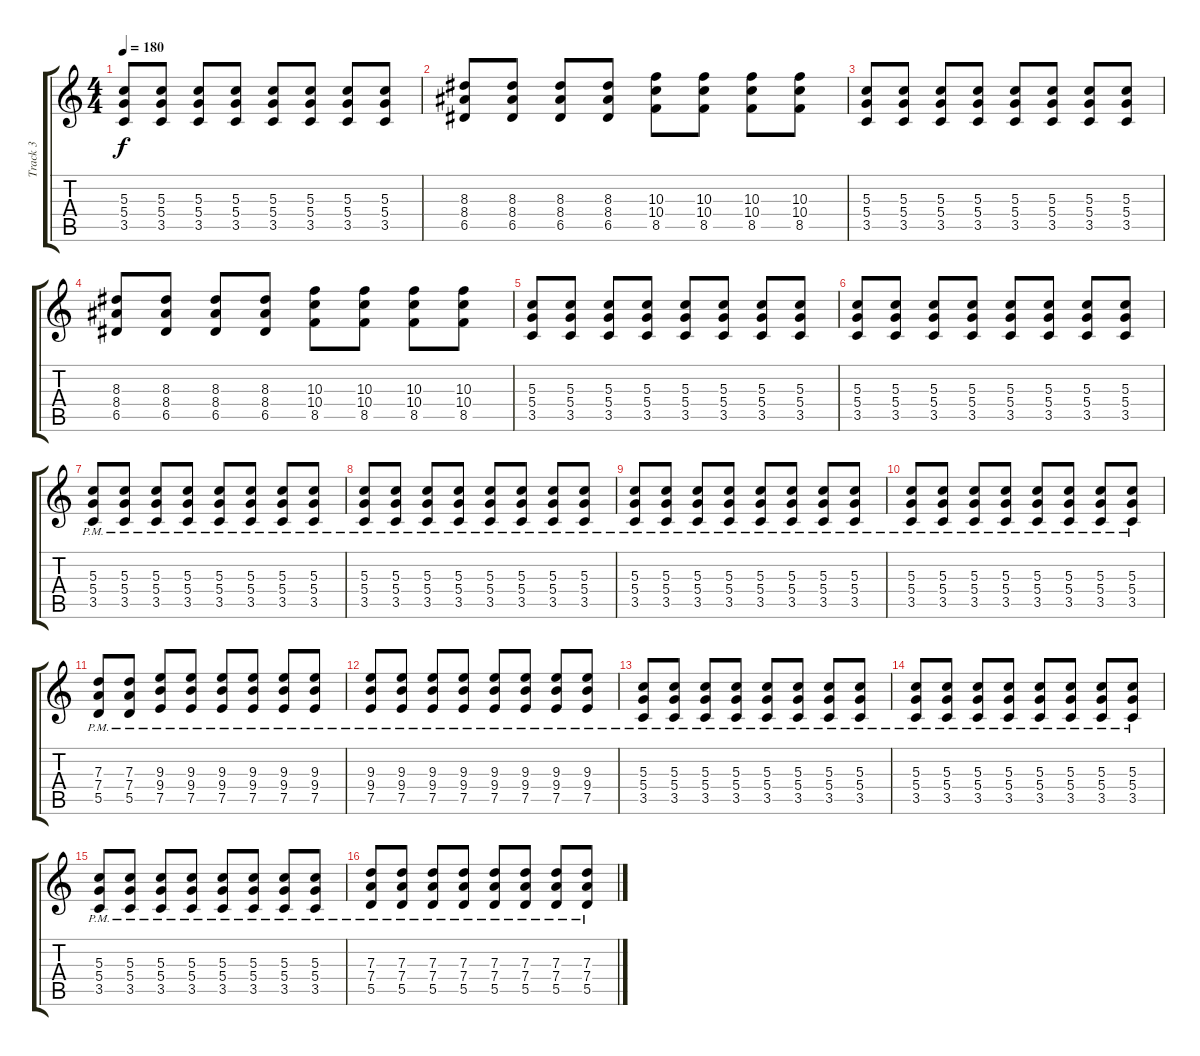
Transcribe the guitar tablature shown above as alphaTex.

\track ("Track 3" "Track 3") {instrument overdrivenguitar}
\staff {score tabs}
\tuning (E4 B3 G3 D3 A2 E2) {hide}
\ts (4 4)
\tempo 180
\clef g2
\ks c
(5.3 5.4 3.5).8{dy f} (5.3 5.4 3.5).8 (5.3 5.4 3.5).8 (5.3 5.4 3.5).8 (5.3 5.4 3.5).8 (5.3 5.4 3.5).8 (5.3 5.4 3.5).8 (5.3 5.4 3.5).8 |
(8.3 8.4 6.5).8 (8.3 8.4 6.5).8 (8.3 8.4 6.5).8 (8.3 8.4 6.5).8 (10.3 10.4 8.5).8 (10.3 10.4 8.5).8 (10.3 10.4 8.5).8 (10.3 10.4 8.5).8 |
(5.3 5.4 3.5).8 (5.3 5.4 3.5).8 (5.3 5.4 3.5).8 (5.3 5.4 3.5).8 (5.3 5.4 3.5).8 (5.3 5.4 3.5).8 (5.3 5.4 3.5).8 (5.3 5.4 3.5).8 |
(8.3 8.4 6.5).8 (8.3 8.4 6.5).8 (8.3 8.4 6.5).8 (8.3 8.4 6.5).8 (10.3 10.4 8.5).8 (10.3 10.4 8.5).8 (10.3 10.4 8.5).8 (10.3 10.4 8.5).8 |
(5.3 5.4 3.5).8 (5.3 5.4 3.5).8 (5.3 5.4 3.5).8 (5.3 5.4 3.5).8 (5.3 5.4 3.5).8 (5.3 5.4 3.5).8 (5.3 5.4 3.5).8 (5.3 5.4 3.5).8 |
(5.3 5.4 3.5).8 (5.3 5.4 3.5).8 (5.3 5.4 3.5).8 (5.3 5.4 3.5).8 (5.3 5.4 3.5).8 (5.3 5.4 3.5).8 (5.3 5.4 3.5).8 (5.3 5.4 3.5).8 |
(5.3{pm} 5.4{pm} 3.5{pm}).8 (5.3{pm} 5.4{pm} 3.5{pm}).8 (5.3{pm} 5.4{pm} 3.5{pm}).8 (5.3{pm} 5.4{pm} 3.5{pm}).8 (5.3{pm} 5.4{pm} 3.5{pm}).8 (5.3{pm} 5.4{pm} 3.5{pm}).8 (5.3{pm} 5.4{pm} 3.5{pm}).8 (5.3{pm} 5.4{pm} 3.5{pm}).8 |
(5.3{pm} 5.4{pm} 3.5{pm}).8 (5.3{pm} 5.4{pm} 3.5{pm}).8 (5.3{pm} 5.4{pm} 3.5{pm}).8 (5.3{pm} 5.4{pm} 3.5{pm}).8 (5.3{pm} 5.4{pm} 3.5{pm}).8 (5.3{pm} 5.4{pm} 3.5{pm}).8 (5.3{pm} 5.4{pm} 3.5{pm}).8 (5.3{pm} 5.4{pm} 3.5{pm}).8 |
(5.3{pm} 5.4{pm} 3.5{pm}).8 (5.3{pm} 5.4{pm} 3.5{pm}).8 (5.3{pm} 5.4{pm} 3.5{pm}).8 (5.3{pm} 5.4{pm} 3.5{pm}).8 (5.3{pm} 5.4{pm} 3.5{pm}).8 (5.3{pm} 5.4{pm} 3.5{pm}).8 (5.3{pm} 5.4{pm} 3.5{pm}).8 (5.3{pm} 5.4{pm} 3.5{pm}).8 |
(5.3{pm} 5.4{pm} 3.5{pm}).8 (5.3{pm} 5.4{pm} 3.5{pm}).8 (5.3{pm} 5.4{pm} 3.5{pm}).8 (5.3{pm} 5.4{pm} 3.5{pm}).8 (5.3{pm} 5.4{pm} 3.5{pm}).8 (5.3{pm} 5.4{pm} 3.5{pm}).8 (5.3{pm} 5.4{pm} 3.5{pm}).8 (5.3{pm} 5.4{pm} 3.5{pm}).8 |
(7.3{pm} 7.4{pm} 5.5{pm}).8 (7.3{pm} 7.4{pm} 5.5{pm}).8 (9.3{pm} 9.4{pm} 7.5{pm}).8 (9.3{pm} 9.4{pm} 7.5{pm}).8 (9.3{pm} 9.4{pm} 7.5{pm}).8 (9.3{pm} 9.4{pm} 7.5{pm}).8 (9.3{pm} 9.4{pm} 7.5{pm}).8 (9.3{pm} 9.4{pm} 7.5{pm}).8 |
(9.3{pm} 9.4{pm} 7.5{pm}).8 (9.3{pm} 9.4{pm} 7.5{pm}).8 (9.3{pm} 9.4{pm} 7.5{pm}).8 (9.3{pm} 9.4{pm} 7.5{pm}).8 (9.3{pm} 9.4{pm} 7.5{pm}).8 (9.3{pm} 9.4{pm} 7.5{pm}).8 (9.3{pm} 9.4{pm} 7.5{pm}).8 (9.3{pm} 9.4{pm} 7.5{pm}).8 |
(5.3{pm} 5.4{pm} 3.5{pm}).8 (5.3{pm} 5.4{pm} 3.5{pm}).8 (5.3{pm} 5.4{pm} 3.5{pm}).8 (5.3{pm} 5.4{pm} 3.5{pm}).8 (5.3{pm} 5.4{pm} 3.5{pm}).8 (5.3{pm} 5.4{pm} 3.5{pm}).8 (5.3{pm} 5.4{pm} 3.5{pm}).8 (5.3{pm} 5.4{pm} 3.5{pm}).8 |
(5.3{pm} 5.4{pm} 3.5{pm}).8 (5.3{pm} 5.4{pm} 3.5{pm}).8 (5.3{pm} 5.4{pm} 3.5{pm}).8 (5.3{pm} 5.4{pm} 3.5{pm}).8 (5.3{pm} 5.4{pm} 3.5{pm}).8 (5.3{pm} 5.4{pm} 3.5{pm}).8 (5.3{pm} 5.4{pm} 3.5{pm}).8 (5.3{pm} 5.4{pm} 3.5{pm}).8 |
(5.3{pm} 5.4{pm} 3.5{pm}).8 (5.3{pm} 5.4{pm} 3.5{pm}).8 (5.3{pm} 5.4{pm} 3.5{pm}).8 (5.3{pm} 5.4{pm} 3.5{pm}).8 (5.3{pm} 5.4{pm} 3.5{pm}).8 (5.3{pm} 5.4{pm} 3.5{pm}).8 (5.3{pm} 5.4{pm} 3.5{pm}).8 (5.3{pm} 5.4{pm} 3.5{pm}).8 |
(7.3{pm} 7.4{pm} 5.5{pm}).8 (7.3{pm} 7.4{pm} 5.5{pm}).8 (7.3{pm} 7.4{pm} 5.5{pm}).8 (7.3{pm} 7.4{pm} 5.5{pm}).8 (7.3{pm} 7.4{pm} 5.5{pm}).8 (7.3{pm} 7.4{pm} 5.5{pm}).8 (7.3{pm} 7.4{pm} 5.5{pm}).8 (7.3{pm} 7.4{pm} 5.5{pm}).8
